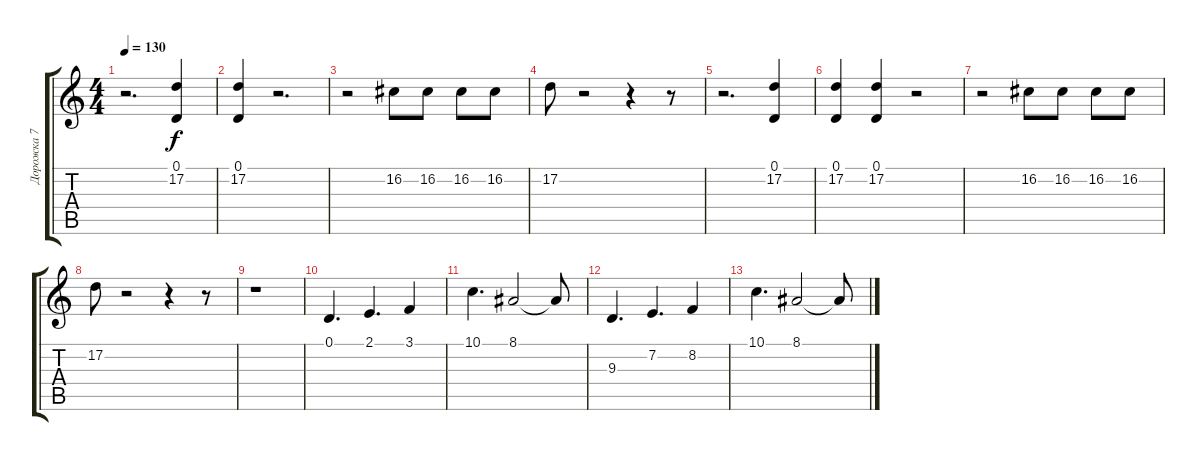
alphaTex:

\track ("Дорожка 7" "Дорожка 7") {instrument stringensemble1}
\staff {score tabs}
\tuning (D4 A3 F3 C3 G2 D2) {hide}
\ts (4 4)
\tempo 130
\clef g2
\ks c
r.2{d dy f} (0.1 17.2).4 |
(0.1 17.2).4 r.2{d} |
r.2 16.2.8 16.2.8 16.2.8 16.2.8 |
17.2.8 r.2 r.4 r.8 |
r.2{d} (0.1 17.2).4 |
(0.1 17.2).4 (0.1 17.2).4 r.2 |
r.2 16.2.8 16.2.8 16.2.8 16.2.8 |
17.2.8 r.2 r.4 r.8 |
r.1 |
0.1.4{d} 2.1.4{d} 3.1.4 |
10.1.4{d} 8.1.2 8.1{t}.8 |
9.3.4{d} 7.2.4{d} 8.2.4 |
10.1.4{d} 8.1.2 8.1{t}.8
